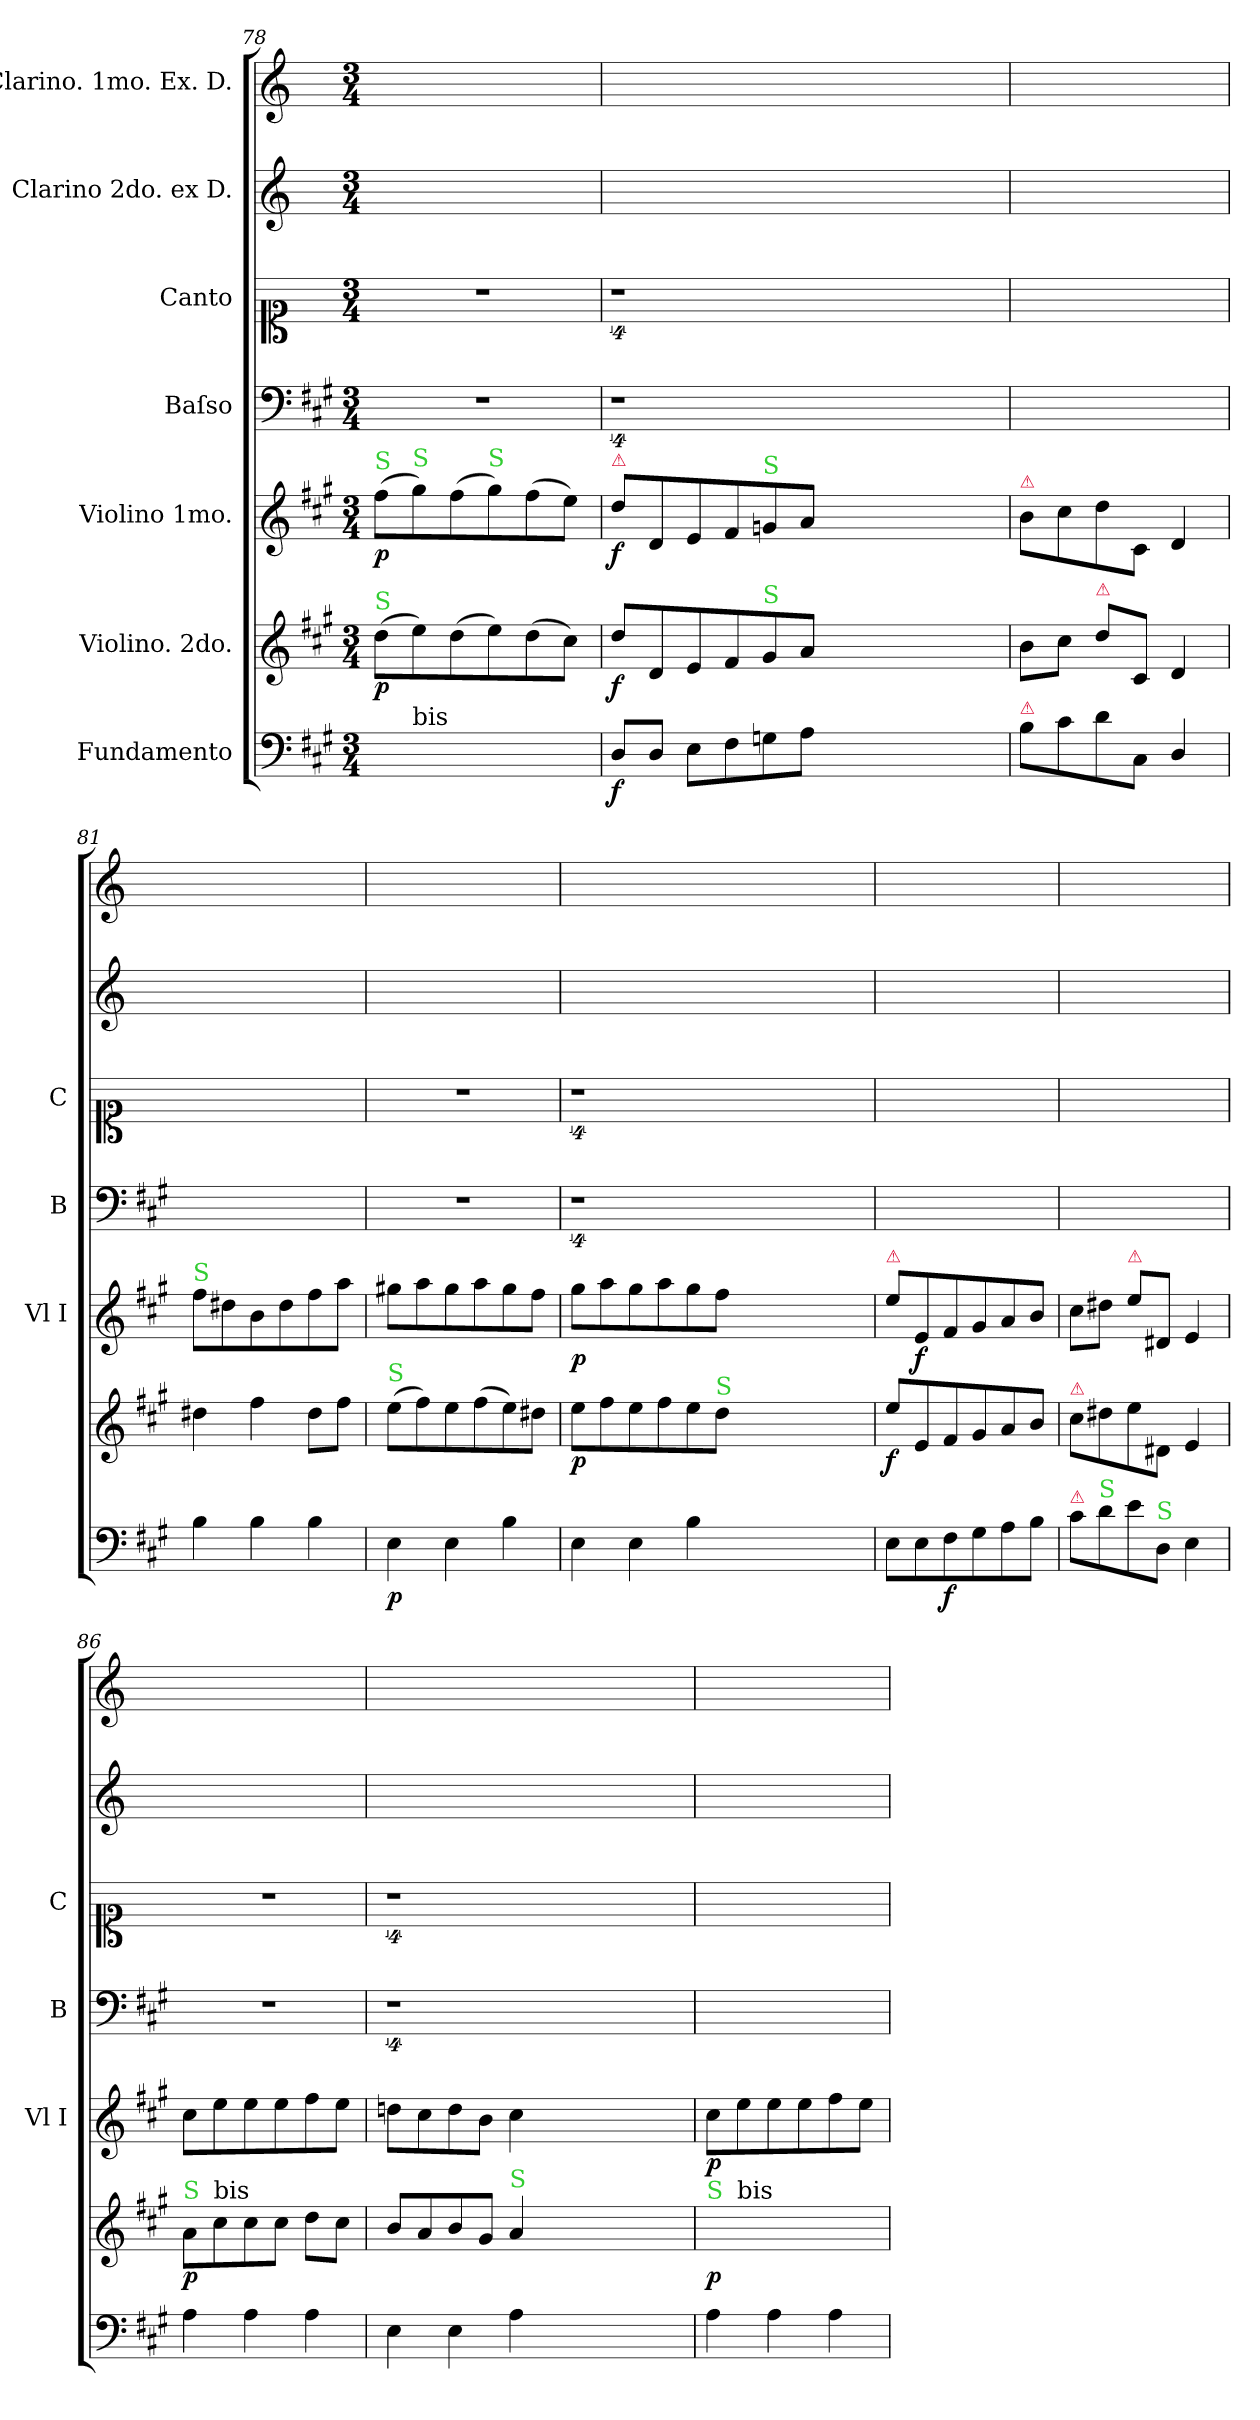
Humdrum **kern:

**kern	**dynam	**kern	**dynam	**kern	**dynam	**kern	**kern	**kern	**kern
*part7	*part7	*part6	*part6	*part5	*part5	*part4	*part3	*part2	*part1
*staff7	*staff7	*staff6	*staff6	*staff5	*staff5	*staff4	*staff3	*staff2	*staff1
*I"Fundamento	*	*I"Violino. 2do.	*	*I"Violino 1mo.	*	*I"Baſso	*I"Canto	*I"Clarino 2do. ex D.	*I"Clarino. 1mo. Ex. D.
*	*	*	*	*I'Vl I	*	*I'B	*I'C	*	*
*clefF4	*	*clefG2	*	*clefG2	*	*clefF4	*clefC1	*clefG2	*clefG2
*	*	*	*	*	*	*	*	*ITrd-1c-2	*ITrd-1c-2
*k[f#c#g#]	*	*k[f#c#g#]	*	*k[f#c#g#]	*	*k[f#c#g#]	*	*k[f#c#]	*k[f#c#]
*M3/4	*	*M3/4	*	*M3/4	*	*M3/4	*M3/4	*M3/4	*M3/4
=78	=78	=78	=78	=78	=78	=78	=78	=78	=78
!	!	!	!	!LO:TX:a:color=limegreen:t=S	!	!	!	!	!
!	!	!LO:TX:a:color=limegreen:t=S	!	!	!	!	!	!	!
!LO:TX:a:color=limegreen:t=S	!	!	!	!	!	!	!	!	!
!	!	!	!	!	!LO:DY:b	!	!	!	!
*^	*	*	*	*	*	*	*	*	*
4D\yy	8ryy	.	(8dd\L	p	(8ff#\L	p	2.r	2.r	2.ryy	2.ryy
!	!	!	!	!	!LO:TX:a:color=limegreen:t=S	!	!	!	!	!
!	!LO:TX:a:t=bis	!	!	!	!	!	!	!	!	!
.	2ryy	.	8ee\)	.	8gg#\)	.	.	.	.	.
4D\yy	.	.	(8dd\	.	(8ff#\	.	.	.	.	.
!	!	!	!	!	!LO:TX:a:color=limegreen:t=S	!	!	!	!	!
.	.	.	8ee\)	.	8gg#\)	.	.	.	.	.
4A\yy	.	.	(8dd\	.	(8ff#\	.	.	.	.	.
.	8ryy	.	8cc#\J)	.	8ee\J)	.	.	.	.	.
=79	=79	=79	=79	=79	=79	=79	=79	=79	=79	=79
!	!	!	!	!	!LO:TX:a:color=crimson:t=⚠	!	!	!	!	!
!	!	!	!	!	!	!LO:DY:b	!	!	!	!
*v	*v	*	*	*	*	*	*	*	*	*
8D/L	f	8dd\L	f	8dd\L	f	4%9r	4%9r	2.ryy	2.ryy
8D/J	.	8d/	.	8d/	.	.	.	.	.
8E\L	.	8e/	.	8e/	.	.	.	.	.
8F#\	.	8f#/	.	8f#/	.	.	.	.	.
!	!	!	!	!LO:TX:a:color=limegreen:t=S	!	!	!	!	!
!	!	!LO:TX:a:color=limegreen:t=S	!	!	!	!	!	!	!
8Gn\	.	8g#/	.	8gn/	.	.	.	.	.
8A\J	.	8a/J	.	8a/J	.	.	.	.	.
1.ryy	.	1.ryy	.	1.ryy	.	.	.	1.ryy	1.ryy
=80	=80	=80	=80	=80	=80	=80	=80	=80	=80
!	!	!	!	!LO:TX:a:color=crimson:t=⚠	!	!	!	!	!
!LO:TX:a:color=crimson:t=⚠	!	!	!	!	!	!	!	!	!
8B\L	.	8b\L	.	8b\L	.	2.ryy	2.ryy	2.ryy	2.ryy
8c#\	.	8cc#\J	.	8cc#\	.	.	.	.	.
!	!	!LO:TX:a:color=crimson:t=⚠	!	!	!	!	!	!	!
8d\	.	8dd\L	.	8dd\	.	.	.	.	.
8C#/J	.	8c#/J	.	8c#/J	.	.	.	.	.
4D/	.	4d/	.	4d/	.	.	.	.	.
=81	=81	=81	=81	=81	=81	=81	=81	=81	=81
!	!	!	!	!LO:TX:a:color=limegreen:t=S	!	!	!	!	!
4B\	.	4dd#X\	.	8ff#\L	.	2.ryy	2.ryy	2.ryy	2.ryy
.	.	.	.	8dd#X\	.	.	.	.	.
4B\	.	4ff#\	.	8b\	.	.	.	.	.
.	.	.	.	8dd#\	.	.	.	.	.
4B\	.	8dd#\L	.	8ff#\	.	.	.	.	.
.	.	8ff#\J	.	8aa\J	.	.	.	.	.
=82	=82	=82	=82	=82	=82	=82	=82	=82	=82
!	!	!LO:TX:a:color=limegreen:t=S	!	!	!	!	!	!	!
4E\	p	(8ee\L	.	8gg#X\L	.	2.r	2.r	2.ryy	2.ryy
.	.	8ff#\)	.	8aa\	.	.	.	.	.
4E\	.	8ee\	.	8gg#\	.	.	.	.	.
.	.	(8ff#\	.	8aa\	.	.	.	.	.
4B\	.	8ee\)	.	8gg#\	.	.	.	.	.
.	.	8dd#X\J	.	8ff#\J	.	.	.	.	.
=83	=83	=83	=83	=83	=83	=83	=83	=83	=83
!	!	!	!	!	!LO:DY:b	!	!	!	!
4E\	.	8ee\L	p	8gg#\L	p	4%9r	4%9r	2.ryy	2.ryy
.	.	8ff#\	.	8aa\	.	.	.	.	.
4E\	.	8ee\	.	8gg#\	.	.	.	.	.
.	.	8ff#\	.	8aa\	.	.	.	.	.
4B\	.	8ee\	.	8gg#\	.	.	.	.	.
!	!	!LO:TX:a:color=limegreen:t=S	!	!	!	!	!	!	!
.	.	8dd\J	.	8ff#\J	.	.	.	.	.
1.ryy	.	1.ryy	.	1.ryy	.	.	.	1.ryy	1.ryy
=84	=84	=84	=84	=84	=84	=84	=84	=84	=84
!	!	!	!	!LO:TX:a:color=crimson:t=⚠	!	!	!	!	!
8E\L	.	8ee\L	f	8ee\L	.	2.ryy	2.ryy	2.ryy	2.ryy
!	!	!	!	!	!LO:DY:b	!	!	!	!
8E\	.	8e/	.	8e/	f	.	.	.	.
8F#\	f	8f#/	.	8f#/	.	.	.	.	.
8G#\	.	8g#/	.	8g#/	.	.	.	.	.
8A\	.	8a/	.	8a/	.	.	.	.	.
8B\J	.	8b/J	.	8b/J	.	.	.	.	.
=85	=85	=85	=85	=85	=85	=85	=85	=85	=85
!	!	!LO:TX:a:color=crimson:t=⚠	!	!	!	!	!	!	!
!LO:TX:a:color=crimson:t=⚠	!	!	!	!	!	!	!	!	!
8c#\L	.	8cc#\L	.	8cc#\L	.	2.ryy	2.ryy	2.ryy	2.ryy
!LO:TX:a:color=limegreen:t=S	!	!	!	!	!	!	!	!	!
8d\	.	8dd#X\	.	8dd#X\J	.	.	.	.	.
!	!	!	!	!LO:TX:a:color=crimson:t=⚠	!	!	!	!	!
8e\	.	8ee\	.	8ee\L	.	.	.	.	.
!LO:TX:a:color=limegreen:t=S	!	!	!	!	!	!	!	!	!
8D/J	.	8d#X/J	.	8d#X/J	.	.	.	.	.
4E\	.	4e/	.	4e/	.	.	.	.	.
=86	=86	=86	=86	=86	=86	=86	=86	=86	=86
!	!	!LO:TX:a:color=limegreen:t=S	!	!	!	!	!	!	!
4A\	.	8a\L	p	8cc#\L	.	2.r	2.r	2.ryy	2.ryy
!	!	!LO:TX:a:t=bis	!	!	!	!	!	!	!
.	.	8cc#\	.	8ee\	.	.	.	.	.
4A\	.	8cc#\	.	8ee\	.	.	.	.	.
.	.	8cc#\J	.	8ee\	.	.	.	.	.
4A\	.	8dd\L	.	8ff#\	.	.	.	.	.
.	.	8cc#\J	.	8ee\J	.	.	.	.	.
=87	=87	=87	=87	=87	=87	=87	=87	=87	=87
4E\	.	8b/L	.	8ddn\L	.	4%9r	4%9r	2.ryy	2.ryy
.	.	8a/	.	8cc#\	.	.	.	.	.
4E\	.	8b/	.	8dd\	.	.	.	.	.
.	.	8g#/J	.	8b\J	.	.	.	.	.
!	!	!LO:TX:a:color=limegreen:t=S	!	!	!	!	!	!	!
4A\	.	4a/	forte.	4cc#\	.	.	.	.	.
1.ryy	.	1.ryy	.	1.ryy	.	.	.	1.ryy	1.ryy
=88	=88	=88	=88	=88	=88	=88	=88	=88	=88
!	!	!LO:TX:a:color=limegreen:t=S	!	!	!	!	!	!	!
!	!	!	!	!	!LO:DY:b	!	!	!	!
4A\	.	8a\Lyy	p	8cc#\L	p	2.ryy	2.ryy	2.ryy	2.ryy
!	!	!LO:TX:a:t=bis	!	!	!	!	!	!	!
.	.	8cc#\yy	.	8ee\	.	.	.	.	.
4A\	.	8cc#\yy	.	8ee\	.	.	.	.	.
.	.	8cc#\Jyy	.	8ee\	.	.	.	.	.
4A\	.	8dd\Lyy	.	8ff#\	.	.	.	.	.
.	.	8cc#\Jyy	.	8ee\J	.	.	.	.	.
=	=	=	=	=	=	=	=	=	=
*-	*-	*-	*-	*-	*-	*-	*-	*-	*-
